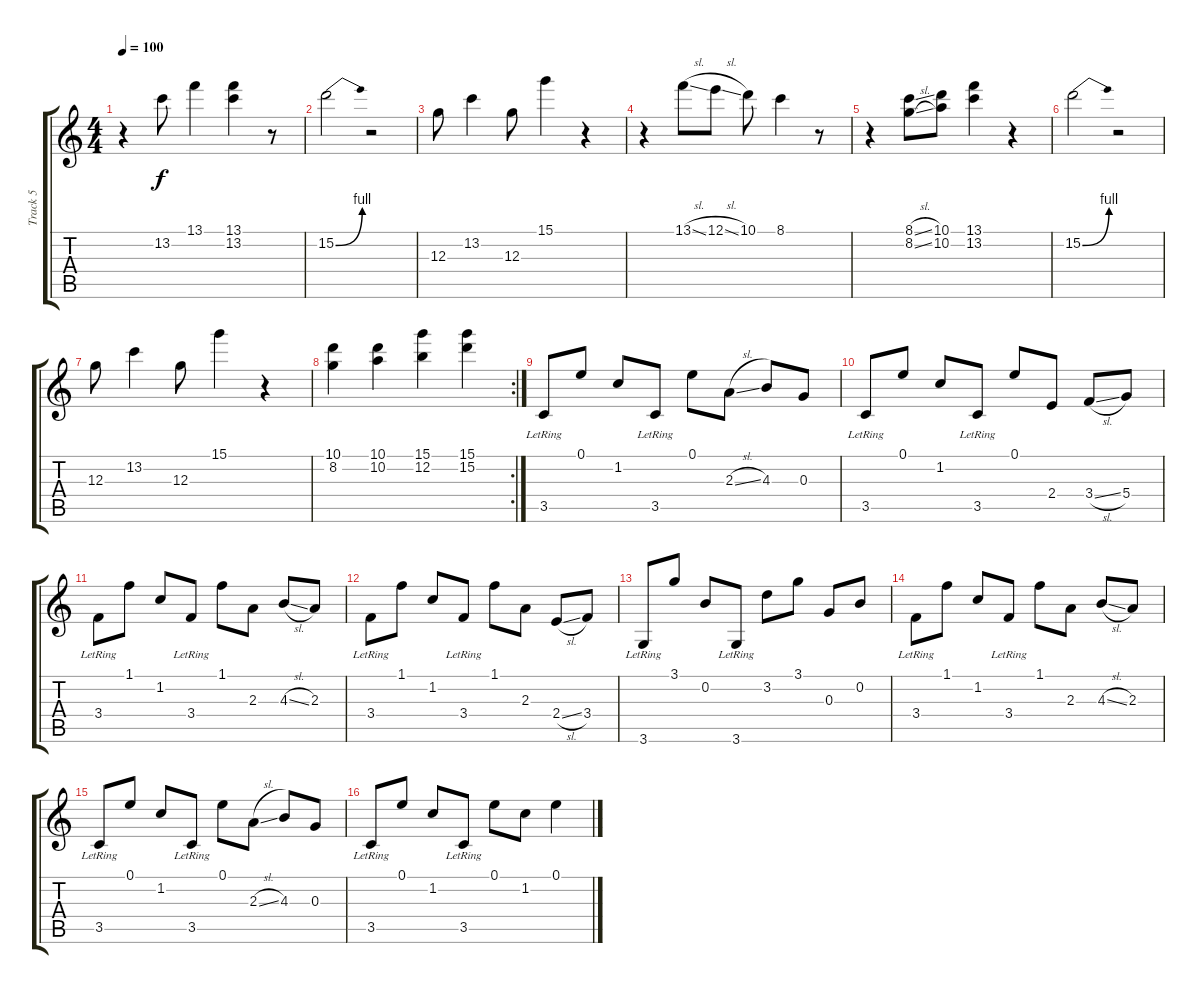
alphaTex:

\track ("Track 5" "Track 5") {instrument electricguitarjazz}
\staff {score tabs}
\tuning (E4 B3 G3 D3 A2 E2) {hide}
\ts (4 4)
\tempo 100
\clef g2
\ks c
r.4{dy f} 13.2.8 13.1.4 (13.1 13.2).4 r.8 |
15.2{be (bend 0 0 60 4)}.2 r.2 |
12.3.8 13.2.4 12.3.8 15.1.4 r.4 |
r.4 13.1{sl}.8 12.1{sl}.8 10.1.8 8.1.4 r.8 |
r.4 (8.1{sl} 8.2{sl}).8 (10.1 10.2).8 (13.1 13.2).4 r.4 |
15.2{be (bend 0 0 60 4)}.2 r.2 |
12.3.8 13.2.4 12.3.8 15.1.4 r.4 |
\rc 2
(10.1 8.2).4 (10.1 10.2).4 (15.1 12.2).4 (15.1 15.2).4 |
3.5{lr}.8 0.1.8 1.2.8 3.5{lr}.8 0.1.8 2.3{sl}.8 4.3.8 0.3.8 |
3.5{lr}.8 0.1.8 1.2.8 3.5{lr}.8 0.1.8 2.4.8 3.4{sl}.8 5.4.8 |
3.4{lr}.8 1.1.8 1.2.8 3.4{lr}.8 1.1.8 2.3.8 4.3{sl}.8 2.3.8 |
3.4{lr}.8 1.1.8 1.2.8 3.4{lr}.8 1.1.8 2.3.8 2.4{sl}.8 3.4.8 |
3.6{lr}.8 3.1.8 0.2.8 3.6{lr}.8 3.2.8 3.1.8 0.3.8 0.2.8 |
3.4{lr}.8 1.1.8 1.2.8 3.4{lr}.8 1.1.8 2.3.8 4.3{sl}.8 2.3.8 |
3.5{lr}.8 0.1.8 1.2.8 3.5{lr}.8 0.1.8 2.3{sl}.8 4.3.8 0.3.8 |
3.5{lr}.8 0.1.8 1.2.8 3.5{lr}.8 0.1.8 1.2.8 0.1.4
